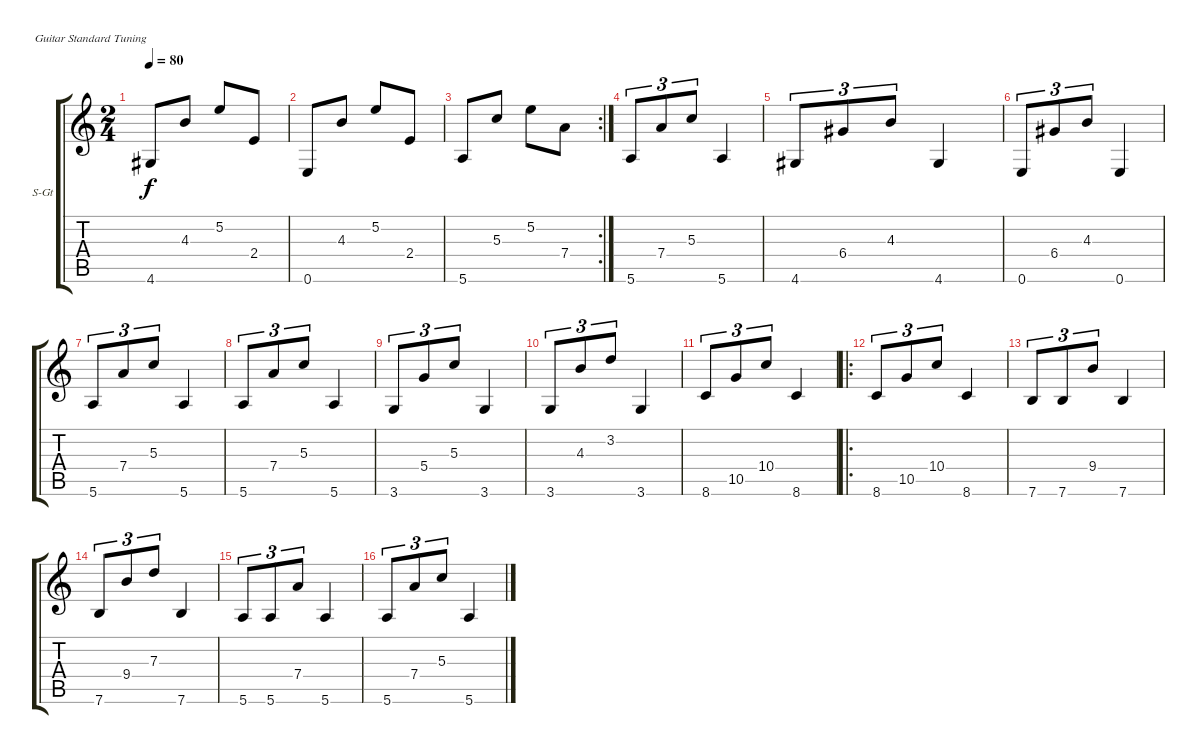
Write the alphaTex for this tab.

\bracketExtendMode groupsimilarinstruments
\firstSystemTrackNameOrientation horizontal
\otherSystemsTrackNameOrientation horizontal
\track ("Piste 1" "S-Gt") {instrument acousticguitarsteel}
\staff {score tabs}
\tuning (E4 B3 G3 D3 A2 E2)
\ts (2 4)
\tempo 80
\clef g2
\ks aminor
4.6.8{dy f} 4.3.8 5.2.8 2.4.8 |
0.6.8 4.3.8 5.2.8 2.4.8 |
\rc 2
5.6.8 5.3.8 5.2.8 7.4.8 |
5.6.8{tu (3 2)} 7.4.8{tu (3 2)} 5.3.8{tu (3 2)} 5.6.4 |
4.6.8{tu (3 2)} 6.4.8{tu (3 2)} 4.3.8{tu (3 2)} 4.6.4 |
0.6.8{tu (3 2)} 6.4.8{tu (3 2)} 4.3.8{tu (3 2)} 0.6.4 |
5.6.8{tu (3 2)} 7.4.8{tu (3 2)} 5.3.8{tu (3 2)} 5.6.4 |
5.6.8{tu (3 2)} 7.4.8{tu (3 2)} 5.3.8{tu (3 2)} 5.6.4 |
3.6.8{tu (3 2)} 5.4.8{tu (3 2)} 5.3.8{tu (3 2)} 3.6.4 |
3.6.8{tu (3 2)} 4.3.8{tu (3 2)} 3.2.8{tu (3 2)} 3.6.4 |
8.6.8{tu (3 2)} 10.5.8{tu (3 2)} 10.4.8{tu (3 2)} 8.6.4 |
\ro
8.6.8{tu (3 2)} 10.5.8{tu (3 2)} 10.4.8{tu (3 2)} 8.6.4 |
7.6.8{tu (3 2)} 7.6.8{tu (3 2)} 9.4.8{tu (3 2)} 7.6.4 |
7.6.8{tu (3 2)} 9.4.8{tu (3 2)} 7.3.8{tu (3 2)} 7.6.4 |
5.6.8{tu (3 2)} 5.6.8{tu (3 2)} 7.4.8{tu (3 2)} 5.6.4 |
5.6.8{tu (3 2)} 7.4.8{tu (3 2)} 5.3.8{tu (3 2)} 5.6.4
